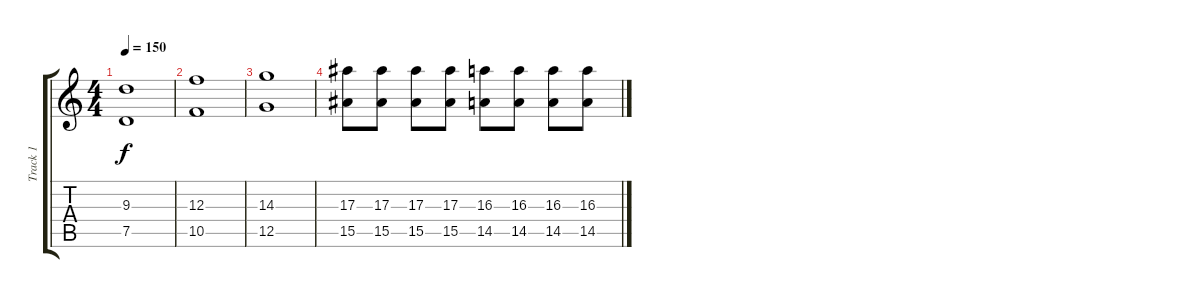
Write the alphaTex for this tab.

\track ("Track 1" "Track 1") {instrument distortionguitar}
\staff {score tabs}
\tuning (D4 A3 F3 C3 G2 D2) {hide}
\ts (4 4)
\tempo 150
\clef g2
\ks c
(9.3 7.5).1{dy f} |
(12.3 10.5).1 |
(14.3 12.5).1 |
(17.3 15.5).8 (17.3 15.5).8 (17.3 15.5).8 (17.3 15.5).8 (16.3 14.5).8 (16.3 14.5).8 (16.3 14.5).8 (16.3 14.5).8
